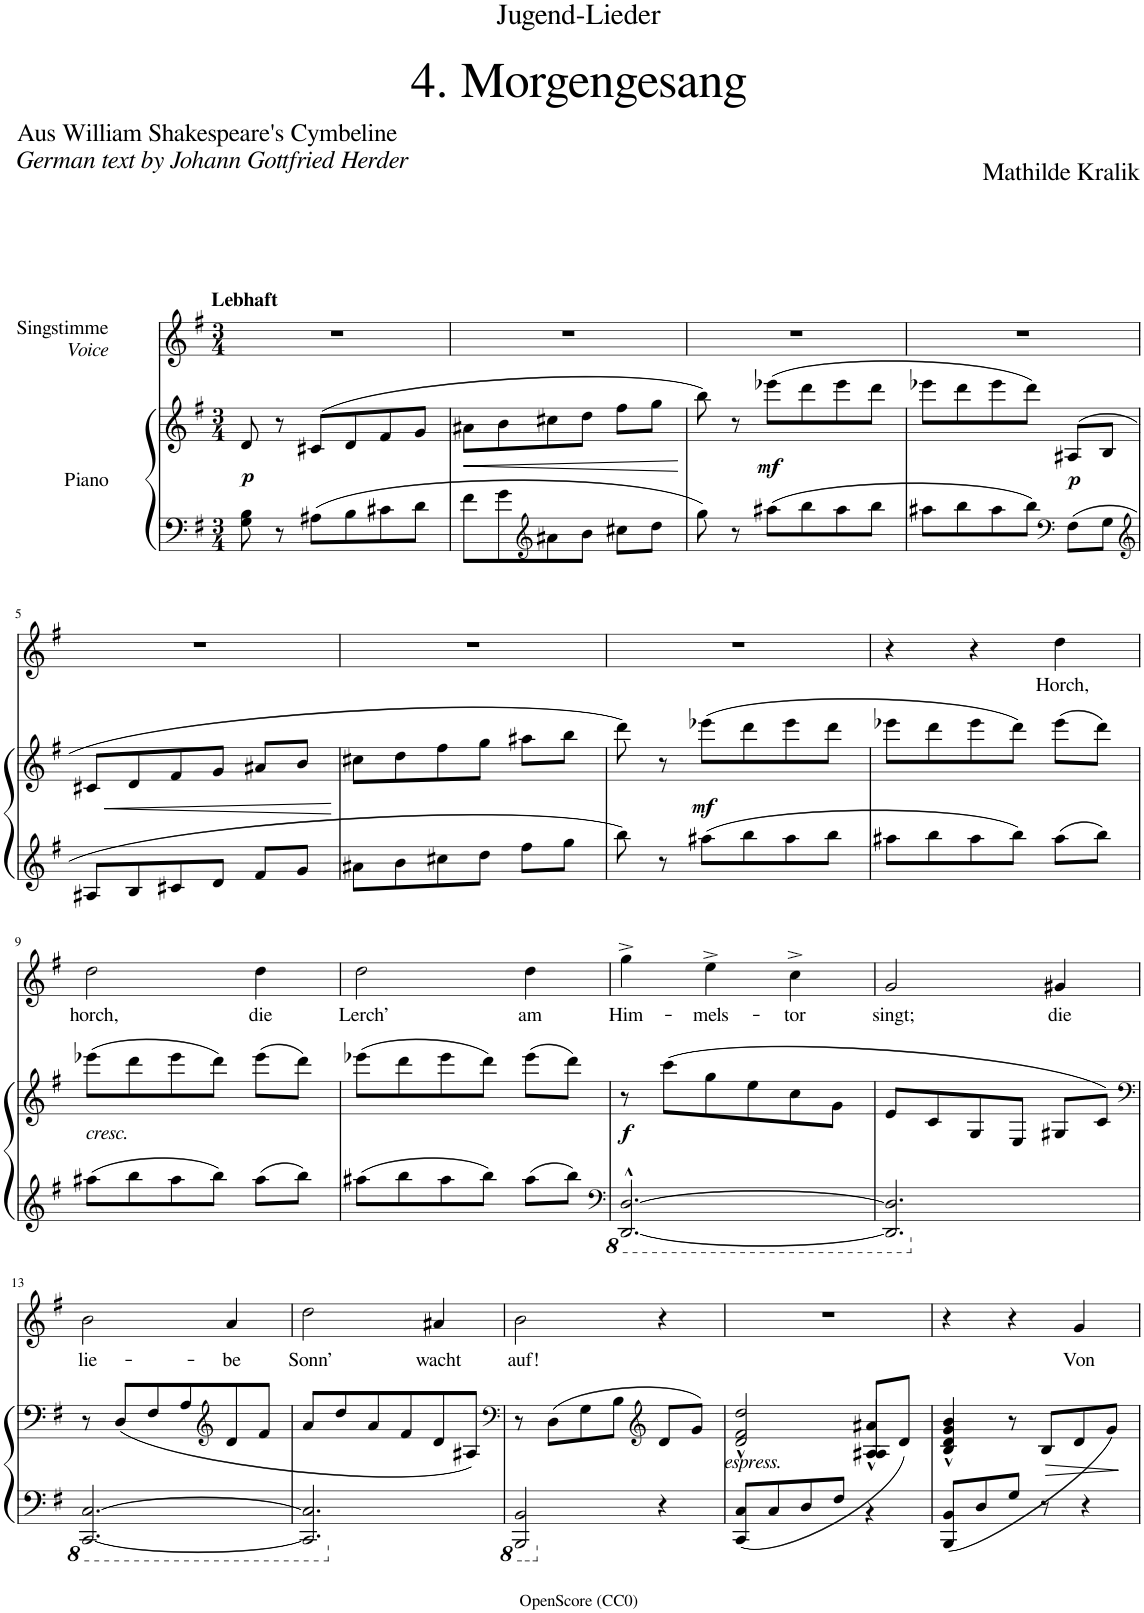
**kern	**kern	**dynam	**kern	**text
*part2	*part2	*part2	*part1	*part1
*staff3	*staff2	*staff2/3	*staff1	*staff1
*I"Piano	*	*	*I"Singstimme Voice	*
*I'Pno	*	*	*	*
*clefF4	*clefG2	*	*clefG2	*
*k[f#]	*k[f#]	*	*k[f#]	*
*M3/4	*M3/4	*	*M3/4	*
=1	=1	=1	=1	=1
!	!	!	!LO:TX:a:B:t=Lebhaft	!
!	!	!LO:DY:b	!	!
8G\ 8B\	8d/	p	2.r	.
8r	8r	.	.	.
8A#X\L	(8c#X/L	.	.	.
8B\	8d/	.	.	.
8c#X\	8f#/	.	.	.
8d\J	8g/J	.	.	.
=2	=2	=2	=2	=2
!	!	!LO:HP:b	!	!
8f#\L	8a#X\L	<	2.r	.
8g\	8b\	.	.	.
*clefG2	*	*	*	*
8a#X\	8cc#X\	.	.	.
8b\J	8dd\J	.	.	.
8cc#X\L	8ff#\L	.	.	.
8dd\J	8gg\J	.	.	.
.	.	[	.	.
=3	=3	=3	=3	=3
8gg\	8bb\)	.	2.r	.
8r	8r	.	.	.
!	!	!LO:DY:b	!	!
8aa#X\L	(8eee-X\L	mf	.	.
8bb\	8ddd\	.	.	.
8aa#\	8eee-\	.	.	.
8bb\J	8ddd\J	.	.	.
=4	=4	=4	=4	=4
8aa#X\L	8eee-X\L	.	2.r	.
8bb\	8ddd\	.	.	.
8aa#\	8eee-\	.	.	.
8bb'~\J	8ddd'~\J)	.	.	.
*clefF4	*	*	*	*
!	!	!LO:DY:b	!	!
8F#\L	(8A#X/L	p	.	.
8G\J	8B/J	.	.	.
!!LO:LB:g=z
=5	=5	=5	=5	=5
*clefG2	*	*	*	*
!	!	!LO:HP:b	!	!
8A#X/L	8c#X/L	<	2.r	.
8B/	8d/	.	.	.
8c#X/	8f#/	.	.	.
8d/J	8g/J	.	.	.
8f#/L	8a#X/L	.	.	.
8g/J	8b/J	.	.	.
.	.	[	.	.
=6	=6	=6	=6	=6
8a#X\L	8cc#X\L	.	2.r	.
8b\	8dd\	.	.	.
8cc#X\	8ff#\	.	.	.
8dd\J	8gg\J	.	.	.
8ff#\L	8aa#X\L	.	.	.
8gg\J	8bb\J	.	.	.
=7	=7	=7	=7	=7
8bb\	8ddd\)	.	2.r	.
8r	8r	.	.	.
!	!	!LO:DY:b	!	!
8aa#X\L	(8eee-X\L	mf	.	.
8bb\	8ddd\	.	.	.
8aa#\	8eee-\	.	.	.
8bb\J	8ddd\J	.	.	.
=8	=8	=8	=8	=8
8aa#X\L	8eee-X\L	.	4r	.
8bb\	8ddd\	.	.	.
8aa#\	8eee-\	.	4r	.
8bb\J	8ddd\J)	.	.	.
!	!	!	!	!LO:LY:b
8aa#\L	(8eee-\L	.	4dd\	Horch,
8bb\J	8ddd\J)	.	.	.
!!LO:LB:g=z
=9	=9	=9	=9	=9
!	!LO:TX:b:i:t=cresc.	!	!	!
!	!	!	!	!LO:LY:b
8aa#X\L	(8eee-X\L	.	2dd\	horch,
8bb\	8ddd\	.	.	.
8aa#\	8eee-\	.	.	.
8bb\J	8ddd\J)	.	.	.
!	!	!	!	!LO:LY:b
8aa#\L	(8eee-\L	.	4dd\	die
8bb\J	8ddd\J)	.	.	.
=10	=10	=10	=10	=10
!	!	!	!	!LO:LY:b
8aa#X\L	(8eee-X\L	.	2dd\	Lerch’
8bb\	8ddd\	.	.	.
8aa#\	8eee-\	.	.	.
8bb\J	8ddd\J)	.	.	.
!	!	!	!	!LO:LY:b
8aa#\L	(8eee-\L	.	4dd\	am
8bb\J	8ddd\J)	.	.	.
=11	=11	=11	=11	=11
*clefF4	*	*	*	*
*8ba	*	*	*	*
!	!	!LO:DY:b	!	!LO:LY:b
[2.DDD/^^ [2.DD/^^	8r	f	4gg^\	Him-
.	(8ccc\L	.	.	.
!	!	!	!	!LO:LY:b
.	8gg\	.	4ee^\	-mels-
.	8ee\	.	.	.
!	!	!	!	!LO:LY:b
.	8cc\	.	4cc^\	-tor
.	8g\J	.	.	.
=12	=12	=12	=12	=12
!	!	!	!	!LO:LY:b
2.DDD/] 2.DD/]	8e/L	.	2g/	singt;
.	8c/	.	.	.
.	8G/	.	.	.
.	8E/J	.	.	.
!	!	!	!	!LO:LY:b
.	8G#X/L	.	4g#X/	die
.	8c/J)	.	.	.
!!LO:LB:g=z
=13	=13	=13	=13	=13
*	*clefF4	*	*	*
*X8ba	*	*	*	*
*8ba	*	*	*	*
!	!	!	!	!LO:LY:b
[2.CCC/ [2.CC/	8r	.	2b\	lie-
.	(8D/L	.	.	.
.	8F#/	.	.	.
.	8A/	.	.	.
*	*clefG2	*	*	*
!	!	!	!	!LO:LY:b
.	8d/	.	4a/	-be
.	8f#/J	.	.	.
=14	=14	=14	=14	=14
!	!	!	!	!LO:LY:b
2.CCC/] 2.CC/]	8a/L	.	2dd\	Sonn’
.	8dd/	.	.	.
.	8a/	.	.	.
.	8f#/	.	.	.
!	!	!	!	!LO:LY:b
.	8d/	.	4a#X/	wacht
.	8A#X/J)	.	.	.
=15	=15	=15	=15	=15
*	*clefF4	*	*	*
*X8ba	*	*	*	*
*8ba	*	*	*	*
!	!	!	!	!LO:LY:b
2BBBB/ 2BBB/	8r	.	2b\	auf!
.	(8D\L	.	.	.
.	8G\	.	.	.
.	8B\J	.	.	.
*	*clefG2	*	*	*
*X8ba	*	*	*	*
4r	8d/L	.	4r	.
.	8g/J)	.	.	.
=16	=16	=16	=16	=16
*^	*^	*	*	*
!	!	!LO:TX:b:i:t=espress.	!	!	!	!
(<8CC/ 8C/L	2ryy	2d/^^ 2f#/^^ 2dd/^^	2ryy	.	2.r	.
8C/	.	.	.	.	.	.
8D/	.	.	.	.	.	.
8F#/J	.	.	.	.	.	.
4ryy	4r	4A#X/^^ 4a#X/^^	8A#/L	.	.	.
.	.	.	8d/J)	.	.	.
*v	*v	*	*	*	*	*
=17	=17	=17	=17	=17	=17
(<8BBB/ 8BB/L	4B/^^ 4d/^^ 4g/^^ 4b/^^	4.ryy	.	4r	.
8D/	.	.	.	.	.
8G/J	8r	.	.	4r	.
!	!	!	!LO:HP:b	!	!
4.ryy	8r	8B/L	>	.	.
!	!	!	!	!	!LO:LY:b
.	4r	8d/	.	4g/	Von
.	.	8g/J)	.	.	.
*	*v	*v	*	*	*
.	.	]	.	.
=	=	=	=	=
*-	*-	*-	*-	*-
